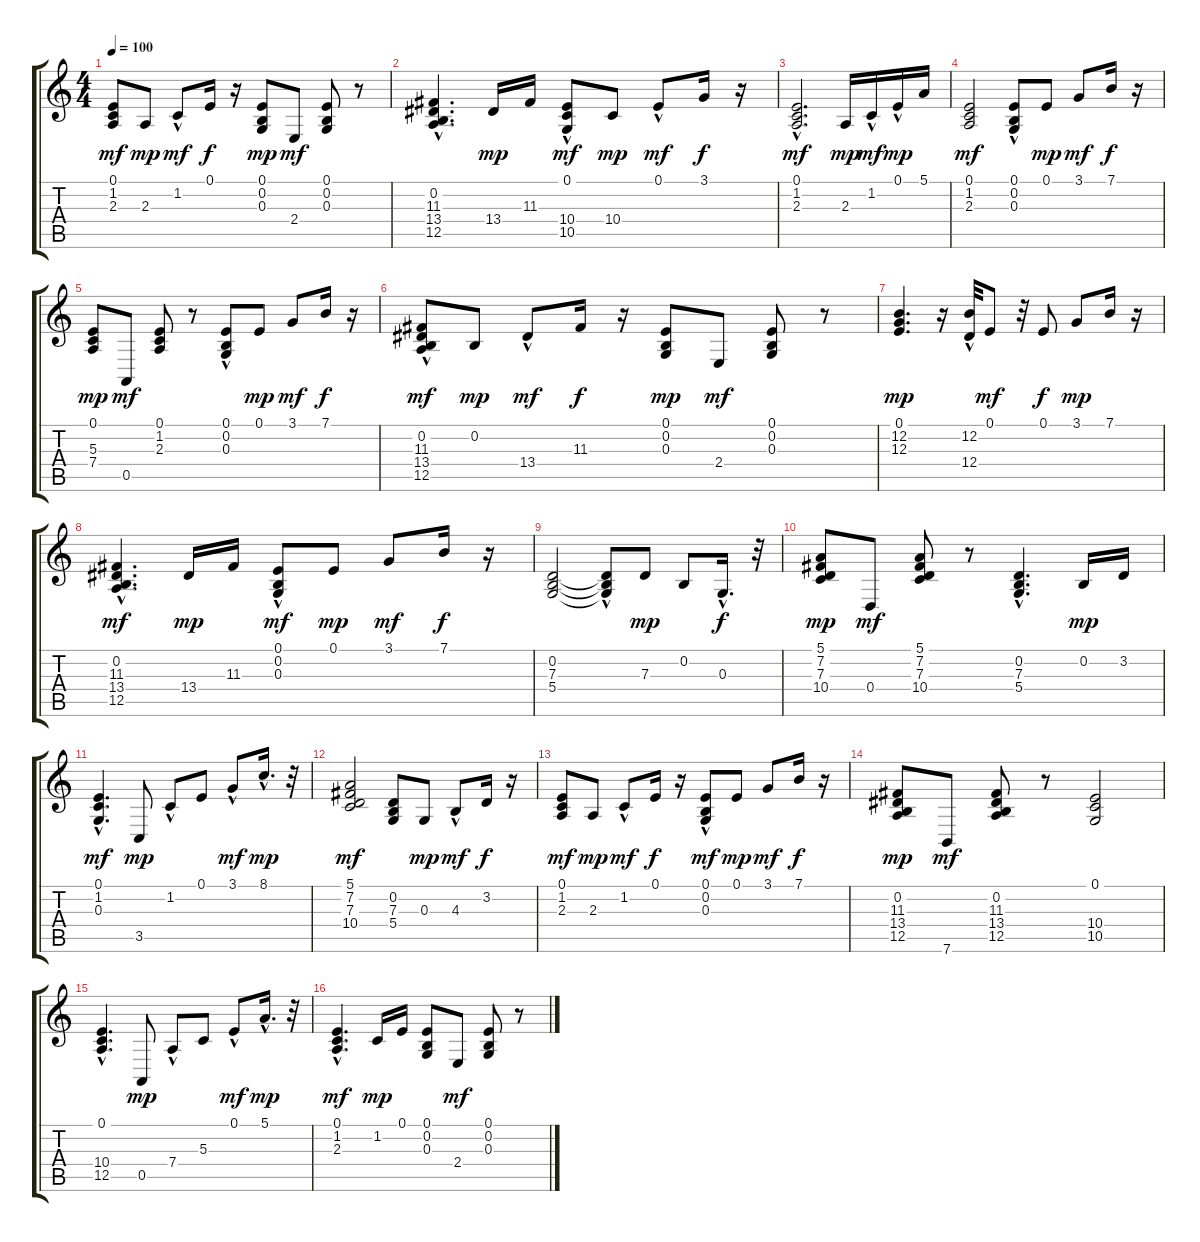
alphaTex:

\track "" {instrument lead8bassandlead}
\staff {score tabs}
\tuning (E4 B3 G3 D3 A2 E2) {hide}
\ts (4 4)
\tempo 100
\clef g2
\ks c
(0.1 1.2 2.3).8{dy mf} 2.3.8{dy mp} 1.2{hac}.8{dy mf} 0.1.16{dy f} r.16 (0.1 0.2 0.3).8{dy mp} 2.4.8{dy mf} (0.1 0.2 0.3).8 r.8 |
(0.2{hac} 11.3{hac} 13.4{hac} 12.5{hac}).4{d} 13.4.16{dy mp} 11.3.16 (0.1 10.4 10.5{hac}).8{dy mf} 10.4.8{dy mp} 0.1{hac}.8{dy mf} 3.1.16{dy f} r.16 |
(0.1{hac} 1.2{hac} 2.3{hac}).2{d dy mf} 2.3.16{dy mp} 1.2{hac}.16{dy mf} 0.1{hac}.16{dy mp} 5.1.16 |
(0.1 1.2 2.3).2{dy mf} (0.1 0.2{hac} 0.3{hac}).8 0.1.8{dy mp} 3.1.8{dy mf} 7.1.16{dy f} r.16 |
(0.1 5.3 7.4).8{dy mp} 0.5.8{dy mf} (0.1 1.2 2.3).8 r.8 (0.1 0.2{hac} 0.3{hac}).8 0.1.8{dy mp} 3.1.8{dy mf} 7.1.16{dy f} r.16 |
(0.2 11.3 13.4 12.5{hac}).8{dy mf} 0.2.8{dy mp} 13.4{hac}.8{dy mf} 11.3.16{dy f} r.16 (0.1 0.2 0.3).8{dy mp} 2.4.8{dy mf} (0.1 0.2 0.3).8 r.8 |
(0.1 12.2 12.3).4{d dy mp} r.16 (12.2{hac} 12.4{hac}).32 0.1.8{dy mf} r.32 0.1.8{dy f} 3.1.8{dy mp} 7.1.16 r.16 |
(0.2{hac} 11.3{hac} 13.4{hac} 12.5{hac}).4{d dy mf} 13.4.16{dy mp} 11.3.16 (0.1 0.2{hac} 0.3{hac}).8{dy mf} 0.1.8{dy mp} 3.1.8{dy mf} 7.1.16{dy f} r.16 |
(0.2 7.3 5.4).2 (0.2{hac t} 7.3{t} 5.4{hac t}).8 7.3.8{dy mp} 0.2.8 0.3{hac}.16{d dy f} r.32 |
(5.1 7.2 7.3 10.4).8{dy mp} 0.4.8{dy mf} (5.1 7.2 7.3 10.4).8 r.8 (0.2{hac} 7.3{hac} 5.4{hac}).4{d} 0.2.16{dy mp} 3.2.16 |
(0.1{hac} 1.2{hac} 0.3{hac}).4{d dy mf} 3.5.8{dy mp} 1.2{hac}.8 0.1.8 3.1{hac}.8{dy mf} 8.1{hac}.16{d dy mp} r.32 |
(5.1 7.2 7.3 10.4).2{dy mf} (0.2 7.3 5.4).8 0.3.8{dy mp} 4.3{hac}.8{dy mf} 3.2.16{dy f} r.16 |
(0.1 1.2 2.3).8{dy mf} 2.3.8{dy mp} 1.2{hac}.8{dy mf} 0.1.16{dy f} r.16 (0.1 0.2{hac} 0.3{hac}).8{dy mf} 0.1.8{dy mp} 3.1.8{dy mf} 7.1.16{dy f} r.16 |
(0.2 11.3 13.4 12.5).8{dy mp} 7.6.8{dy mf} (0.2 11.3 13.4 12.5).8 r.8 (0.1 10.4 10.5).2 |
(0.1{hac} 10.4{hac} 12.5{hac}).4{d} 0.5.8{dy mp} 7.4{hac}.8 5.3.8 0.1{hac}.8{dy mf} 5.1{hac}.16{d dy mp} r.32 |
(0.1{hac} 1.2{hac} 2.3{hac}).4{d dy mf} 1.2.16{dy mp} 0.1.16 (0.1 0.2 0.3).8 2.4.8{dy mf} (0.1 0.2 0.3).8 r.8
